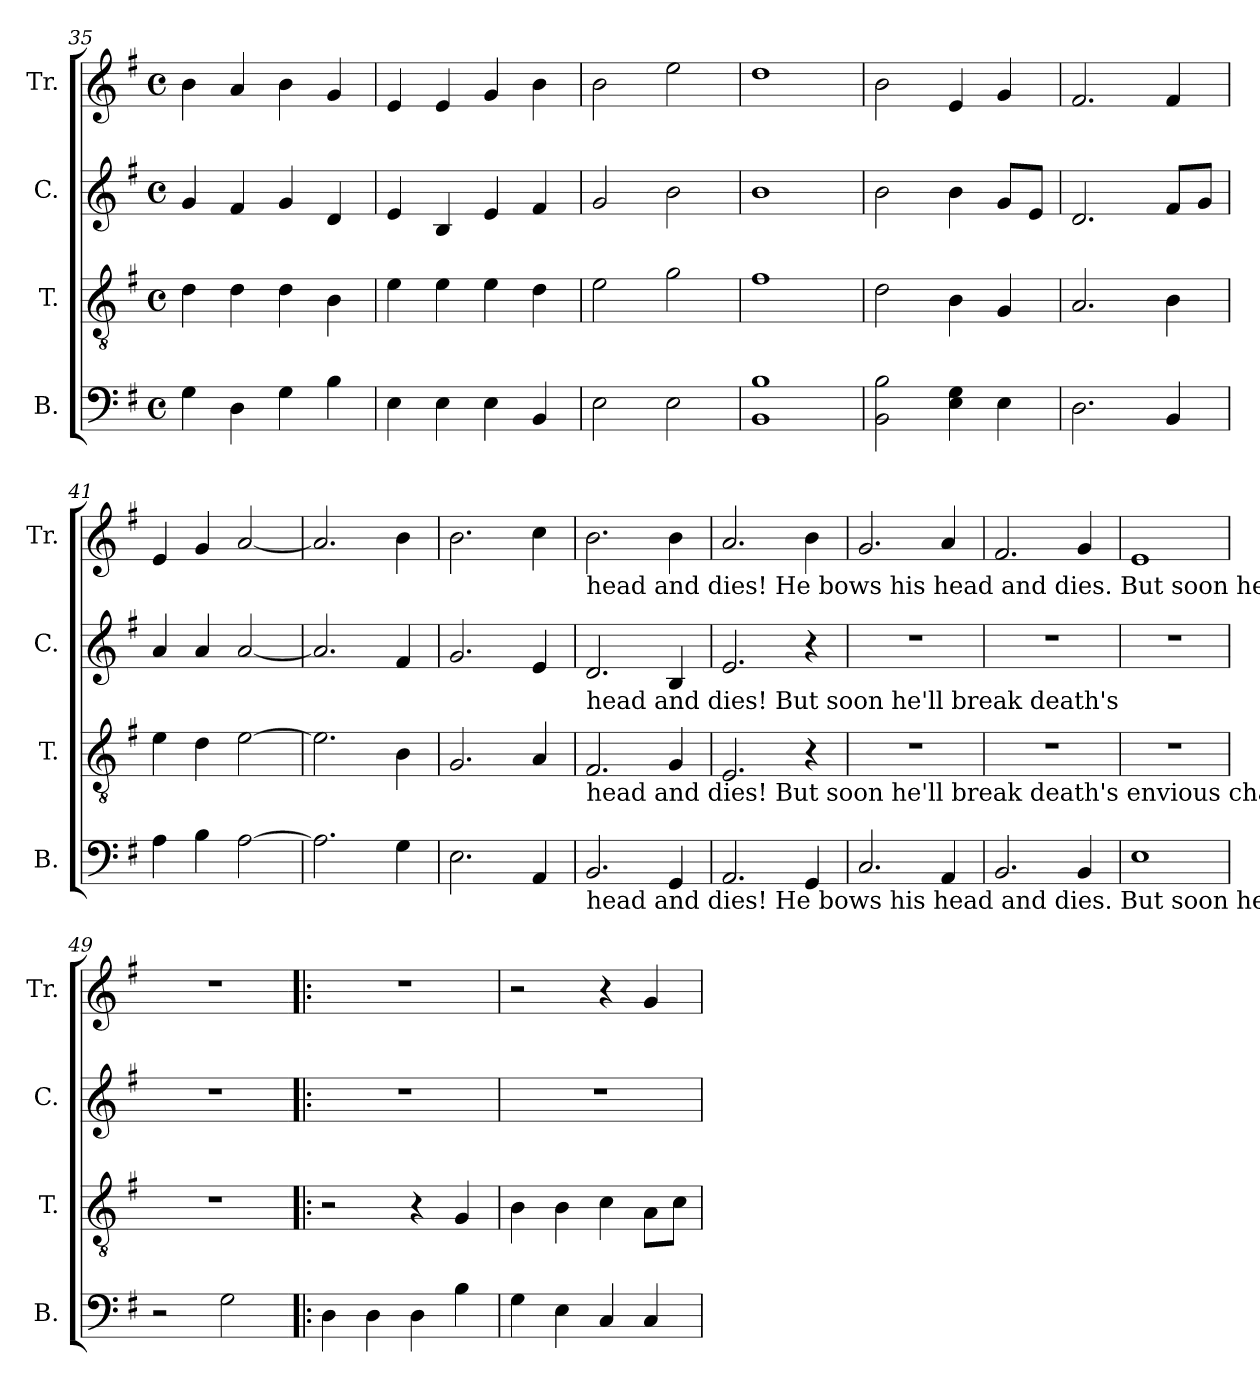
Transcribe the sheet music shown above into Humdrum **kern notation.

**kern	**kern	**kern	**kern
*part4	*part3	*part2	*part1
*staff4	*staff3	*staff2	*staff1
*I"B.	*I"T.	*I"C.	*I"Tr.
*I'B.	*I'T.	*I'C.	*I'Tr.
*clefF4	*clefGv2	*clefG2	*clefG2
*k[f#]	*k[f#]	*k[f#]	*k[f#]
*M4/4	*M4/4	*M4/4	*M4/4
*met(c)	*met(c)	*met(c)	*met(c)
=35	=35	=35	=35
4G\	4d\	4g/	4b\
4D\	4d\	4f#/	4a/
4G\	4d\	4g/	4b\
4B\	4B\	4d/	4g/
=36	=36	=36	=36
4E\	4e\	4e/	4e/
4E\	4e\	4B/	4e/
4E\	4e\	4e/	4g/
4BB/	4d\	4f#/	4b\
=37	=37	=37	=37
2E\	2e\	2g/	2b\
2E\	2g\	2b\	2ee\
=38	=38	=38	=38
1BB 1B	1f#	1b	1dd
=39	=39	=39	=39
2BB\ 2B\	2d\	2b\	2b\
4E\ 4G\	4B\	4b\	4e/
4E\	4G/	8g/L	4g/
.	.	8e/J	.
=40	=40	=40	=40
2.D\	2.A/	2.d/	2.f#/
4BB/	4B\	8f#/L	4f#/
.	.	8g/J	.
=41	=41	=41	=41
4A\	4e\	4a/	4e/
4B\	4d\	4a/	4g/
[2A\	[2e\	[2a/	[2a/
=42	=42	=42	=42
2.A\]	2.e\]	2.a/]	2.a/]
4G\	4B\	4f#/	4b\
=43	=43	=43	=43
2.E\	2.G/	2.g/	2.b\
4AA/	4A/	4e/	4cc\
!!LO:PB:g=z
=44	=44	=44	=44
!	!	!	!LO:TX:b:t=head and dies!  He bows   his  head and dies.                                                                                  But  soon he'll break death's  envious
!	!	!LO:TX:b:t=head and dies!                                                                                                                                                                          But  soon he'll break death's	!
!	!LO:TX:b:t=head and dies!                                                                                                             But  soon he'll break death's envious chain,  And  in  full	!	!
!LO:TX:b:t=head and dies!  He bows   his  head and dies. But  soon he'll break death's envious chain, And  in      full      glo      –        –       –	!	!	!
2.BB/	2.F#/	2.d/	2.b\
4GG/	4G/	4B/	4b\
=45	=45	=45	=45
2.AA/	2.E/	2.e/	2.a/
4GG/	4r	4r	4b\
=46	=46	=46	=46
2.C/	1r	1r	2.g/
4AA/	.	.	4a/
=47	=47	=47	=47
2.BB/	1r	1r	2.f#/
4BB/	.	.	4g/
=48	=48	=48	=48
1E	1r	1r	1e
=49	=49	=49	=49
2r	1r	1r	1r
2G\	.	.	.
=50!|:	=50!|:	=50!|:	=50!|:
4D\	2r	1r	1r
4D\	.	.	.
4D\	4r	.	.
4B\	4G/	.	.
=51	=51	=51	=51
4G\	4B\	1r	2r
4E\	4B\	.	.
4C/	4c\	.	4r
4C/	8A\L	.	4g/
.	8c\J	.	.
=	=	=	=
*-	*-	*-	*-
